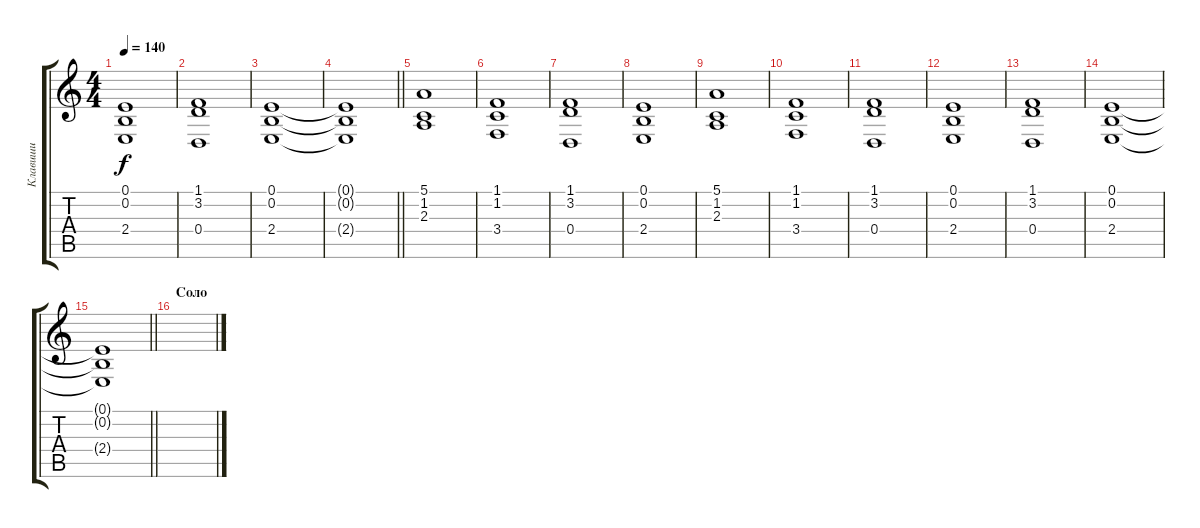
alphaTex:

\track ("Клавиши" "Клавиши") {instrument pad2warm}
\staff {score tabs}
\tuning (E4 B3 G3 D3 A2 E2) {hide}
\ts (4 4)
\tempo 140
\clef g2
\ks c
(0.1 0.2 2.4).1{dy f} |
(1.1 3.2 0.4).1 |
(0.1 0.2 2.4).1 |
\barLineRight lightlight
(0.1{t} 0.2{t} 2.4{t}).1 |
(5.1 1.2 2.3).1 |
(1.1 1.2 3.4).1 |
(1.1 3.2 0.4).1 |
(0.1 0.2 2.4).1 |
(5.1 1.2 2.3).1 |
(1.1 1.2 3.4).1 |
(1.1 3.2 0.4).1 |
(0.1 0.2 2.4).1 |
(1.1 3.2 0.4).1 |
(0.1 0.2 2.4).1 |
\barLineRight lightlight
(0.1{t} 0.2{t} 2.4{t}).1 |
\section ("" "Соло")
